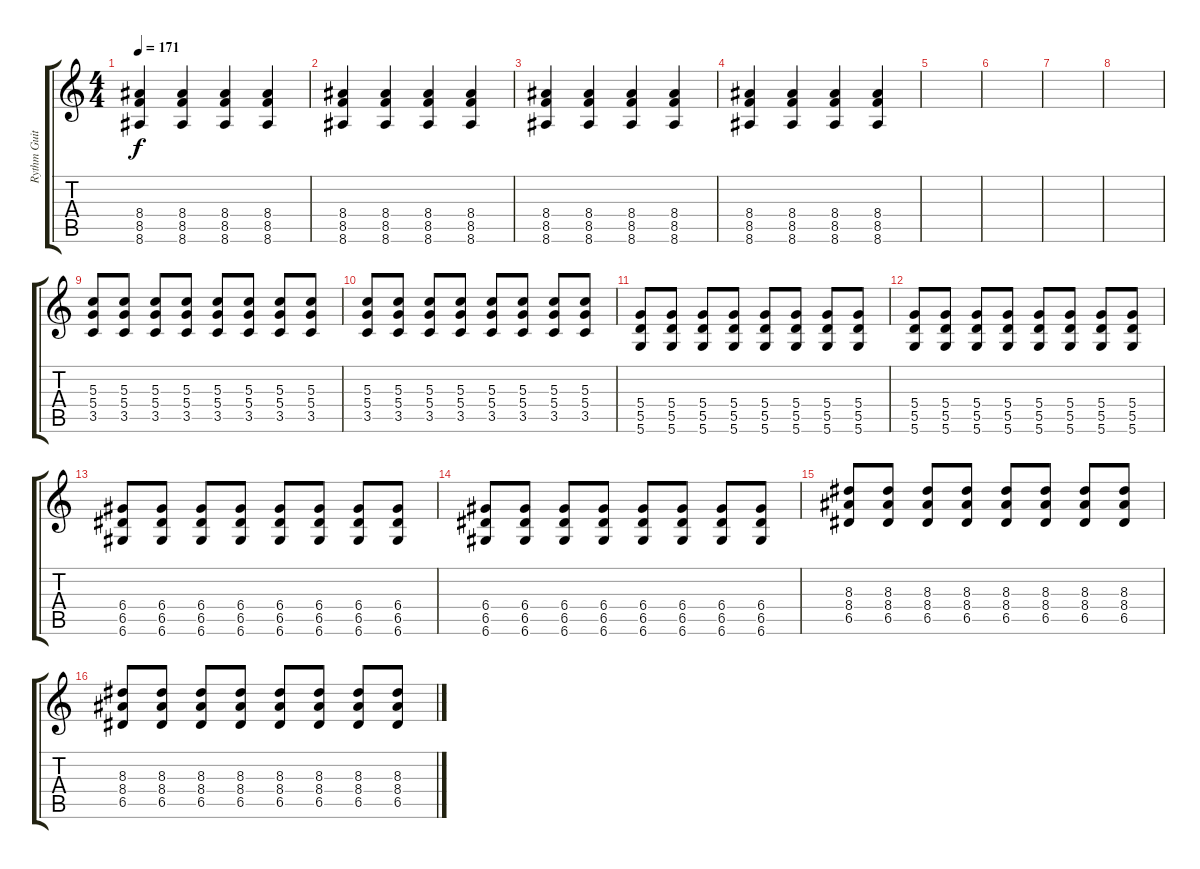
\track ("Rythm Guitar" "Rythm Guit") {instrument overdrivenguitar}
\staff {score tabs}
\tuning (E4 B3 G3 D3 A2 D2) {hide}
\ts (4 4)
\tempo 171
\clef g2
\ks c
(8.4 8.5 8.6).4{dy f} (8.4 8.5 8.6).4 (8.4 8.5 8.6).4 (8.4 8.5 8.6).4 |
(8.4 8.5 8.6).4 (8.4 8.5 8.6).4 (8.4 8.5 8.6).4 (8.4 8.5 8.6).4 |
(8.4 8.5 8.6).4 (8.4 8.5 8.6).4 (8.4 8.5 8.6).4 (8.4 8.5 8.6).4 |
(8.4 8.5 8.6).4 (8.4 8.5 8.6).4 (8.4 8.5 8.6).4 (8.4 8.5 8.6).4 |
|
|
|
|
(5.3 5.4 3.5).8 (5.3 5.4 3.5).8 (5.3 5.4 3.5).8 (5.3 5.4 3.5).8 (5.3 5.4 3.5).8 (5.3 5.4 3.5).8 (5.3 5.4 3.5).8 (5.3 5.4 3.5).8 |
(5.3 5.4 3.5).8 (5.3 5.4 3.5).8 (5.3 5.4 3.5).8 (5.3 5.4 3.5).8 (5.3 5.4 3.5).8 (5.3 5.4 3.5).8 (5.3 5.4 3.5).8 (5.3 5.4 3.5).8 |
(5.4 5.5 5.6).8 (5.4 5.5 5.6).8 (5.4 5.5 5.6).8 (5.4 5.5 5.6).8 (5.4 5.5 5.6).8 (5.4 5.5 5.6).8 (5.4 5.5 5.6).8 (5.4 5.5 5.6).8 |
(5.4 5.5 5.6).8 (5.4 5.5 5.6).8 (5.4 5.5 5.6).8 (5.4 5.5 5.6).8 (5.4 5.5 5.6).8 (5.4 5.5 5.6).8 (5.4 5.5 5.6).8 (5.4 5.5 5.6).8 |
(6.4 6.5 6.6).8 (6.4 6.5 6.6).8 (6.4 6.5 6.6).8 (6.4 6.5 6.6).8 (6.4 6.5 6.6).8 (6.4 6.5 6.6).8 (6.4 6.5 6.6).8 (6.4 6.5 6.6).8 |
(6.4 6.5 6.6).8 (6.4 6.5 6.6).8 (6.4 6.5 6.6).8 (6.4 6.5 6.6).8 (6.4 6.5 6.6).8 (6.4 6.5 6.6).8 (6.4 6.5 6.6).8 (6.4 6.5 6.6).8 |
(8.3 8.4 6.5).8 (8.3 8.4 6.5).8 (8.3 8.4 6.5).8 (8.3 8.4 6.5).8 (8.3 8.4 6.5).8 (8.3 8.4 6.5).8 (8.3 8.4 6.5).8 (8.3 8.4 6.5).8 |
(8.3 8.4 6.5).8 (8.3 8.4 6.5).8 (8.3 8.4 6.5).8 (8.3 8.4 6.5).8 (8.3 8.4 6.5).8 (8.3 8.4 6.5).8 (8.3 8.4 6.5).8 (8.3 8.4 6.5).8
